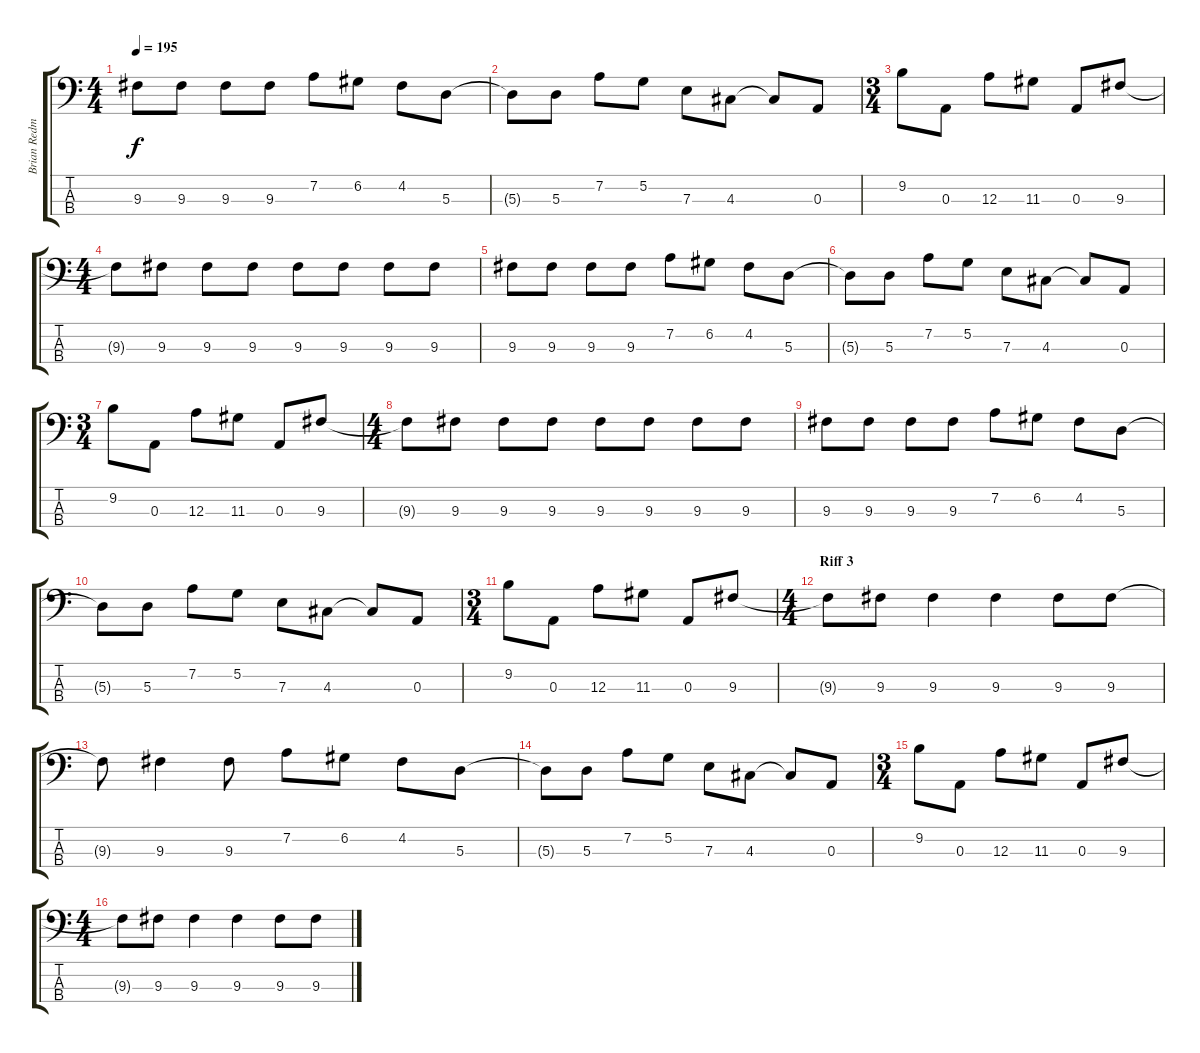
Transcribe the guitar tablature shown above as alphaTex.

\track ("Brian Redman" "Brian Redm") {instrument electricbassfinger}
\staff {score tabs}
\tuning (G2 D2 A1 D1) {hide}
\ts (4 4)
\tempo 195
\clef f4
\ks c
9.3.8{dy f} 9.3.8 9.3.8 9.3.8 7.2.8 6.2.8 4.2.8 5.3.8 |
5.3{t}.8 5.3.8 7.2.8 5.2.8 7.3.8 4.3.8 4.3{t}.8 0.3.8 |
\ts (3 4)
9.2.8 0.3.8 12.3.8 11.3.8 0.3.8 9.3.8 |
\ts (4 4)
9.3{t}.8 9.3.8 9.3.8 9.3.8 9.3.8 9.3.8 9.3.8 9.3.8 |
9.3.8 9.3.8 9.3.8 9.3.8 7.2.8 6.2.8 4.2.8 5.3.8 |
5.3{t}.8 5.3.8 7.2.8 5.2.8 7.3.8 4.3.8 4.3{t}.8 0.3.8 |
\ts (3 4)
9.2.8 0.3.8 12.3.8 11.3.8 0.3.8 9.3.8 |
\ts (4 4)
9.3{t}.8 9.3.8 9.3.8 9.3.8 9.3.8 9.3.8 9.3.8 9.3.8 |
9.3.8 9.3.8 9.3.8 9.3.8 7.2.8 6.2.8 4.2.8 5.3.8 |
5.3{t}.8 5.3.8 7.2.8 5.2.8 7.3.8 4.3.8 4.3{t}.8 0.3.8 |
\ts (3 4)
9.2.8 0.3.8 12.3.8 11.3.8 0.3.8 9.3.8 |
\ts (4 4)
\section ("" "Riff 3")
9.3{t}.8 9.3.8 9.3.4 9.3.4 9.3.8 9.3.8 |
9.3{t}.8 9.3.4 9.3.8 7.2.8 6.2.8 4.2.8 5.3.8 |
5.3{t}.8 5.3.8 7.2.8 5.2.8 7.3.8 4.3.8 4.3{t}.8 0.3.8 |
\ts (3 4)
9.2.8 0.3.8 12.3.8 11.3.8 0.3.8 9.3.8 |
\ts (4 4)
9.3{t}.8 9.3.8 9.3.4 9.3.4 9.3.8 9.3.8
